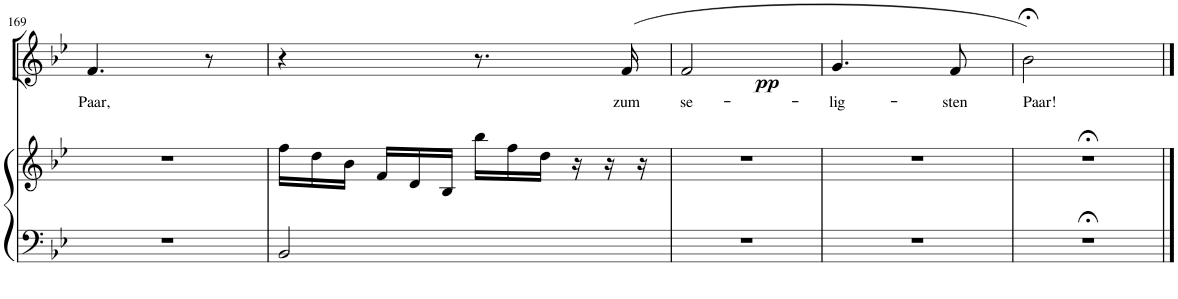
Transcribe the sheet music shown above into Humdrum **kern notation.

**kern	**kern	**kern	**text	**dynam
*part2	*part2	*part1	*part1	*part1
*staff3	*staff2	*staff1	*staff1	*staff1
*I"Piano	*	*I"Alto	*	*
!!LO:PB:g=z
*clefF4	*clefG2	*clefG2	*	*
*	*	*Trd1c2	*	*
*k[b-e-]	*k[b-e-]	*k[b-e-]	*	*
*M2/4	*M2/4	*M2/4	*	*
=169	=169	=169	=169	=169
!	!	!	!LO:LY:b	!
2r	2r	4.f/	Paar,	.
.	.	8r	.	.
=170	=170	=170	=170	=170
*	*Xtuplet	*	*	*
2BB-/	24ff\LL	4r	.	.
.	24dd\	.	.	.
.	24b-\JJ	.	.	.
.	24f/LL	.	.	.
.	24d/	.	.	.
.	24B-/JJ	.	.	.
.	24bb-\LL	8.r	.	.
.	24ff\	.	.	.
.	24dd\JJ	.	.	.
.	24r	.	.	.
.	24r	.	.	.
!	!	!	!LO:LY:b	!LO:DY:b
.	.	(16f/	zum	pp
.	24r	.	.	.
=171	=171	=171	=171	=171
!	!	!	!LO:LY:b	!
2r	2r	2f/	se-	.
=172	=172	=172	=172	=172
!	!	!	!LO:LY:b	!
2r	2r	4.g/	-lig-	.
!	!	!	!LO:LY:b	!
.	.	8f/	-sten	.
=173	=173	=173	=173	=173
!	!	!	!LO:LY:b	!
2r;<	2r;<	2b-;<\)	Paar!-	.
==	==	==	==	==
*-	*-	*-	*-	*-
